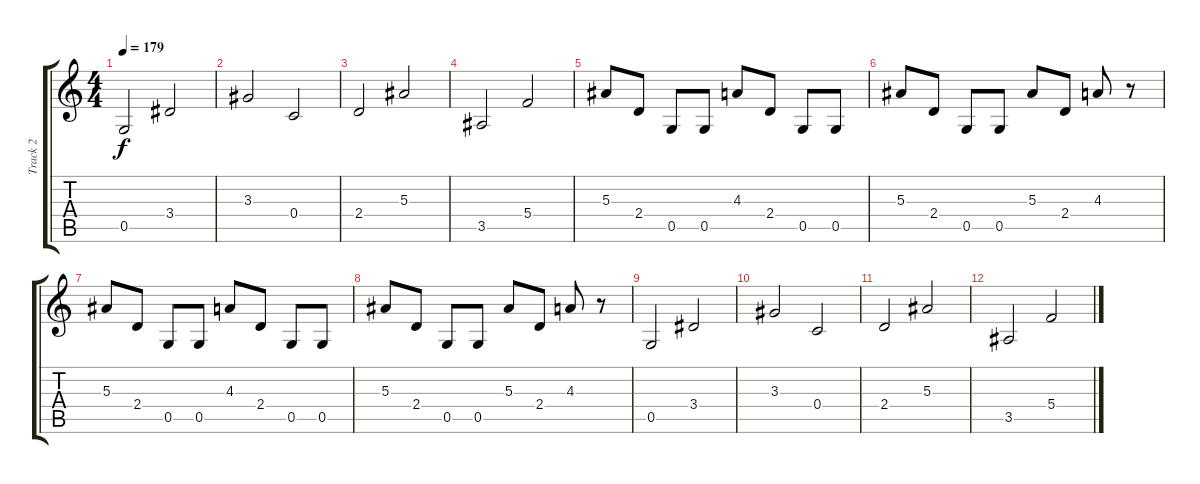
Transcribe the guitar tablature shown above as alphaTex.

\track ("Track 2" "Track 2") {instrument overdrivenguitar}
\staff {score tabs}
\tuning (D4 A3 F3 C3 G2 D2) {hide}
\ts (4 4)
\tempo 179
\clef g2
\ks c
0.5.2{dy f} 3.4.2 |
3.3.2 0.4.2 |
2.4.2 5.3.2 |
3.5.2 5.4.2 |
5.3.8 2.4.8 0.5.8 0.5.8 4.3.8 2.4.8 0.5.8 0.5.8 |
5.3.8 2.4.8 0.5.8 0.5.8 5.3.8 2.4.8 4.3.8 r.8 |
5.3.8 2.4.8 0.5.8 0.5.8 4.3.8 2.4.8 0.5.8 0.5.8 |
5.3.8 2.4.8 0.5.8 0.5.8 5.3.8 2.4.8 4.3.8 r.8 |
0.5.2{volume 9} 3.4.2 |
3.3.2 0.4.2 |
2.4.2{volume 0} 5.3.2 |
3.5.2 5.4.2
